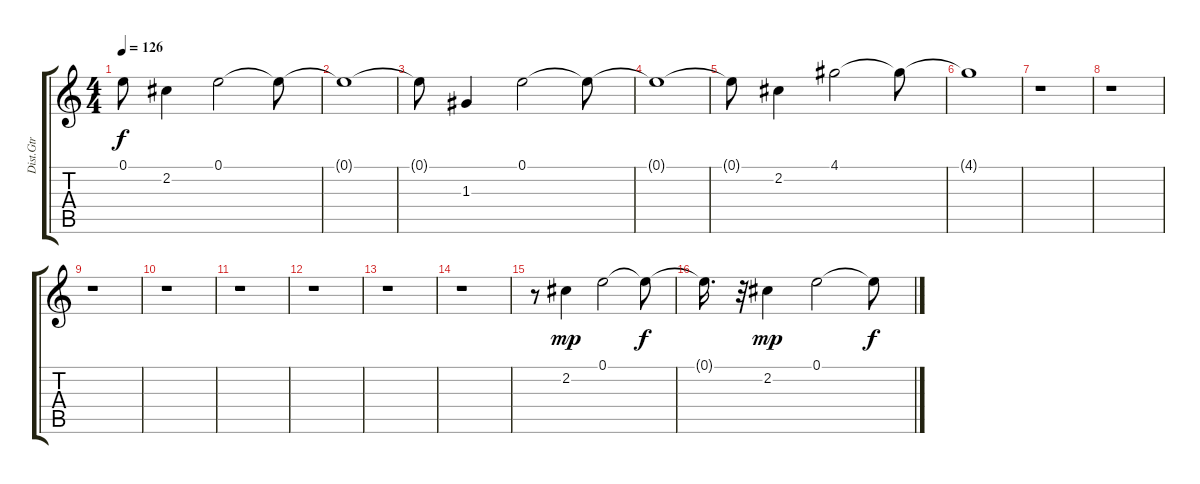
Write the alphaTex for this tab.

\track ("Dist.Gtr" "Dist.Gtr") {instrument overdrivenguitar}
\staff {score tabs}
\tuning (E4 B3 G3 D3 A2 E2) {hide}
\ts (4 4)
\tempo 126
\clef g2
\ks c
0.1{t}.8{dy f} 2.2.4{volume 13} 0.1.2 0.1{t}.8 |
0.1{t}.1 |
0.1{t}.8 1.3.4{volume 13} 0.1.2 0.1{t}.8 |
0.1{t}.1 |
0.1{t}.8 2.2.4{volume 13} 4.1.2 4.1{t}.8 |
4.1{t}.1 |
r.1 |
r.1 |
r.1 |
r.1 |
r.1 |
r.1 |
r.1 |
r.1 |
r.8 2.2.4{dy mp volume 13} 0.1.2 0.1{t}.8{dy f} |
0.1{t}.16{d} r.32 2.2.4{dy mp} 0.1.2 0.1{t}.8{dy f}
